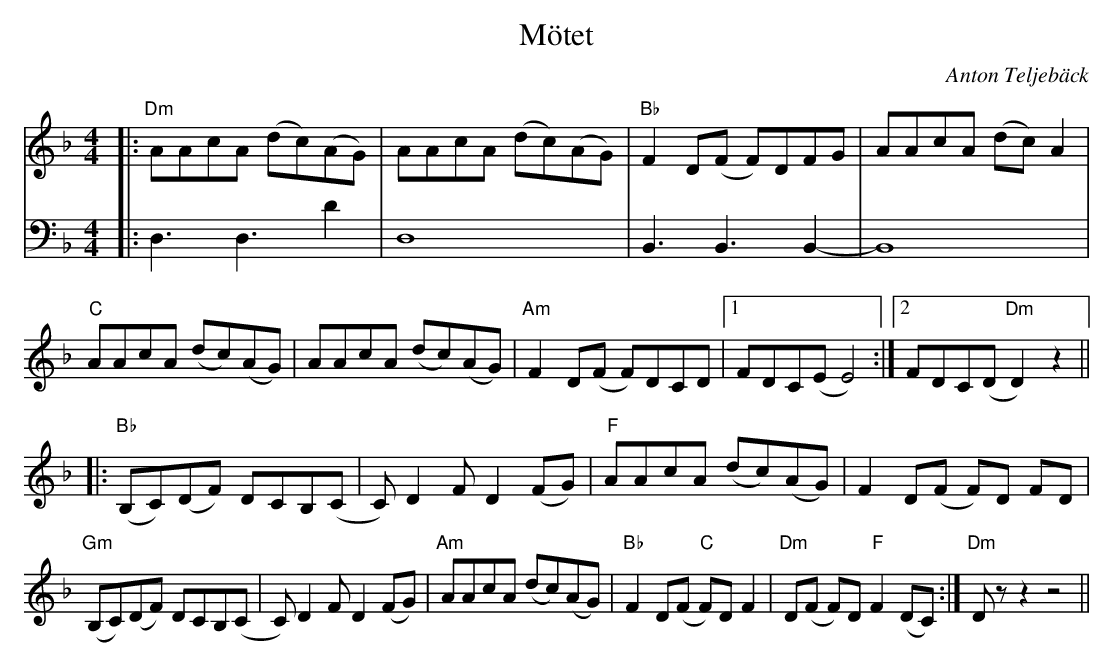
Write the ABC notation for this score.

X:1
T:Mötet
C:Anton Teljebäck
M:4/4
L:1/8
K:Dm
V:1
|: "Dm" AAcA (dc)(AG) | AAcA (dc)(AG) | "Bb" F2D(F F)DFG | AAcA (dc)A2 |
"C" AAcA (dc)(AG) | AAcA (dc)(AG) |"Am" F2D(F F)DCD |1 FDC(E E4) :|2 FDC(D "Dm"D2)z2 ||
|:"Bb"(B,C)(DF) DCB,(C | C)D2F D2(FG) |"F" AAcA (dc)(AG) | F2 D(F F)D FD |
"Gm" (B,C)(DF) DCB,(C | C)D2F D2(FG) |"Am" AAcA (dc)(AG) | "Bb" F2D(F "C" F)DF2 |"Dm"D(F F)D "F"F2 (DC):|"Dm"Dz z2 z4 ||
V:2
K: bass
|:D,3D,3D2,- |  D,8 | B,,3B,,3B,,2- | B,,8 |
